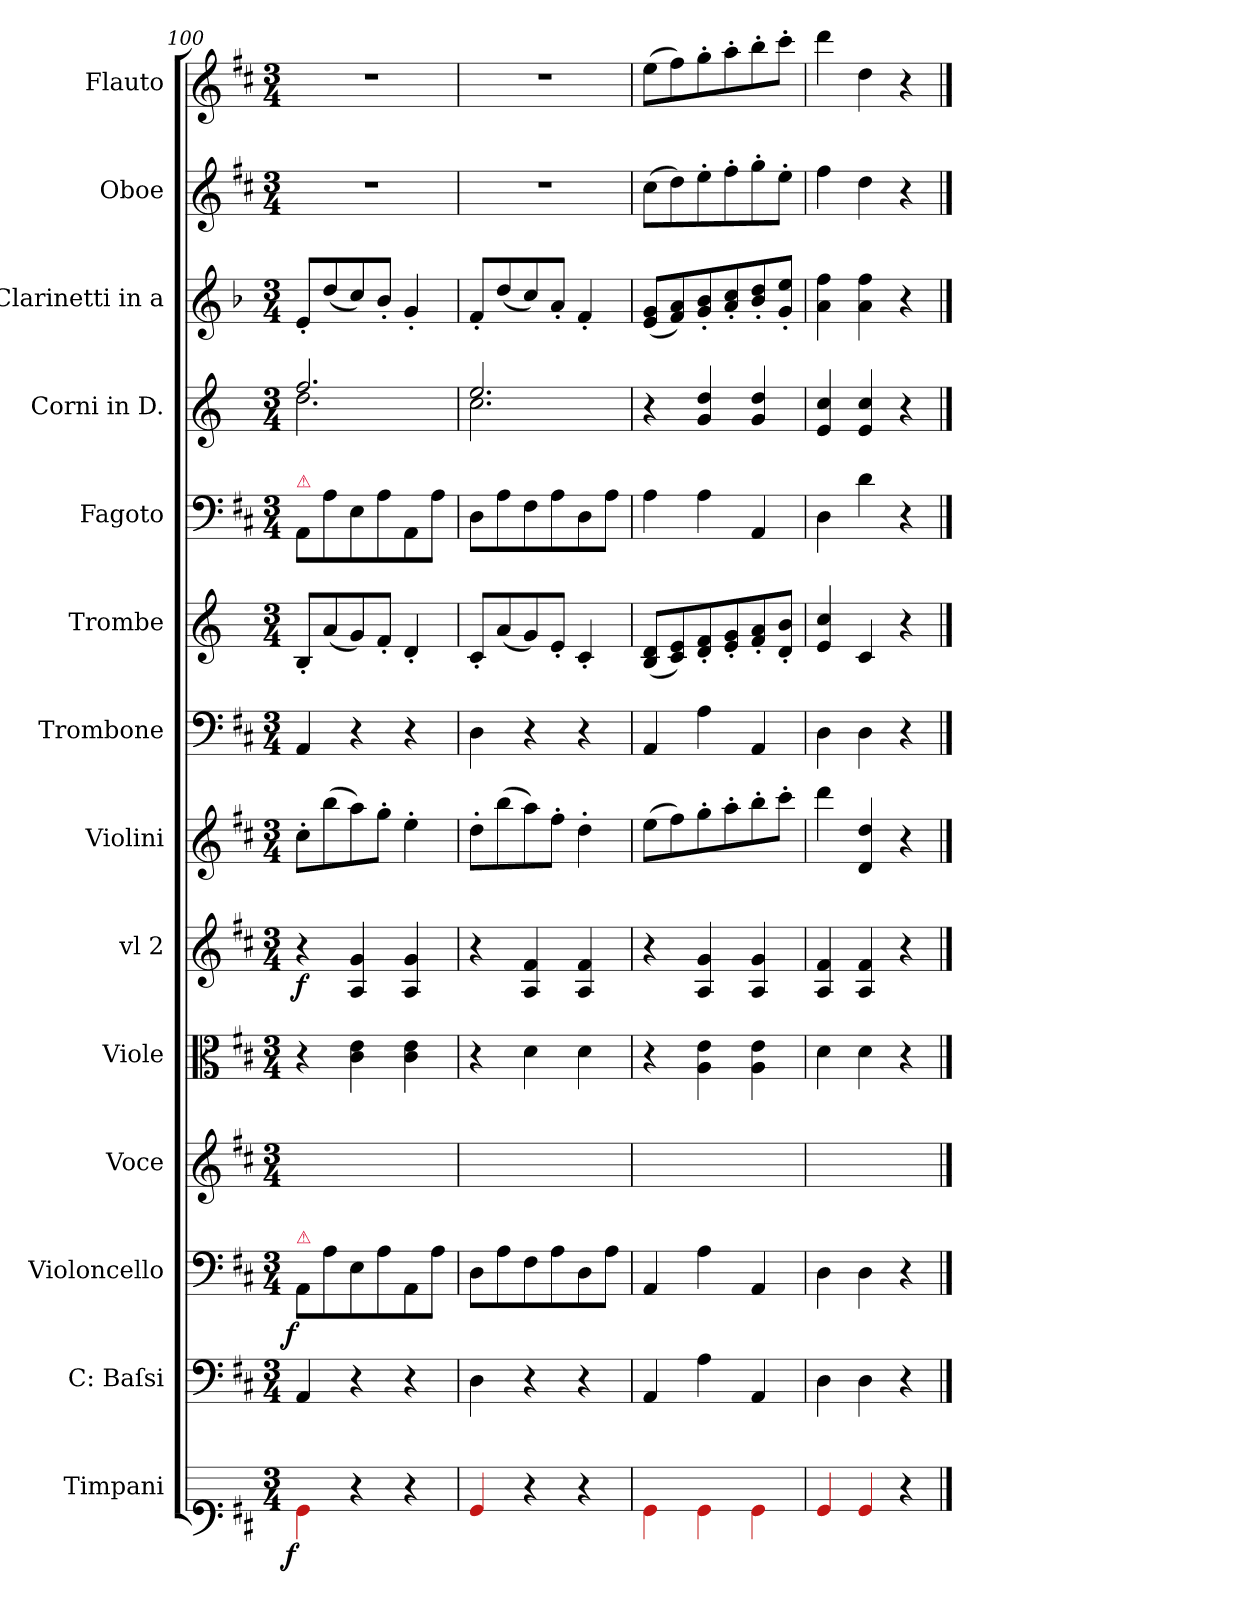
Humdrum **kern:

**kern	**dynam	**kern	**kern	**dynam	**kern	**kern	**kern	**dynam	**kern	**kern	**kern	**kern	**kern	**kern	**kern	**kern
*part14	*part14	*part13	*part12	*part12	*part11	*part10	*part9	*part9	*part8	*part7	*part6	*part5	*part4	*part3	*part2	*part1
*staff14	*staff14	*staff13	*staff12	*staff12	*staff11	*staff10	*staff9	*staff9	*staff8	*staff7	*staff6	*staff5	*staff4	*staff3	*staff2	*staff1
*I"Timpani	*	*I"C: Baſsi	*I"Violoncello	*	*I"Voce	*I"Viole	*I"vl 2	*	*I"Violini	*I"Trombone	*I"Trombe	*I"Fagoto	*I"Corni in D.	*I"Clarinetti in a	*I"Oboe	*I"Flauto
*I'timp	*	*I'cb	*I'vc	*	*I'v	*I'vle	*	*	*I'vl 1	*I'trb	*I'tr	*I'fg	*I'cor	*I'cl	*I'ob	*I'fl
*clefF1	*	*clefF4	*clefF4	*	*clefG2	*clefC3	*clefG2	*	*clefG2	*clefF4	*clefG2	*clefF4	*clefG2	*clefG2	*clefG2	*clefG2
*	*	*	*	*	*	*	*	*	*	*	*ITrd-1c-2	*	*ITrd6c10	*ITrd2c3	*	*
*k[f#c#]	*	*k[f#c#]	*k[f#c#]	*	*k[f#c#]	*k[f#c#]	*k[f#c#]	*	*k[f#c#]	*k[f#c#]	*k[f#c#]	*k[f#c#]	*k[f#c#]	*k[f#c#]	*k[f#c#]	*k[f#c#]
*M3/4	*	*M3/4	*M3/4	*	*M3/4	*M3/4	*M3/4	*	*M3/4	*M3/4	*M3/4	*M3/4	*M3/4	*M3/4	*M3/4	*M3/4
=100	=100	=100	=100	=100	=100	=100	=100	=100	=100	=100	=100	=100	=100	=100	=100	=100
*	*	*	*	*	*	*	*	*	*	*	*	*	*^	*	*	*
!	!	!	!	!	!	!	!	!	!	!	!	!LO:TX:a:color=crimson:t=⚠	!	!	!	!	!
!	!	!	!LO:TX:a:color=crimson:t=⚠	!	!	!	!	!	!	!	!	!	!	!	!	!	!
!	!LO:DY:b:rj	!	!	!LO:DY:b:rj	!	!	!	!LO:DY:b	!	!	!	!	!	!	!	!	!
4Re\	f	4AA/	8AA\L	f	2.ryy	4r	4r	f	8cc#'>\L	4AA/	8c#'</L	8AA/L	2.g/	2.e\	8c#'</L	2.r	2.r
.	.	.	8A\	.	.	.	.	.	(>8bb\	.	(<8b/	8A\	.	.	(<8b/	.	.
4r	.	4r	8E\	.	.	4c#\ 4e\	4A/ 4g/	.	8aa\)	4r	8a/)	8E\	.	.	8a/)	.	.
.	.	.	8A\	.	.	.	.	.	8gg'>\J	.	8g'</J	8A\	.	.	8g'</J	.	.
4r	.	4r	8AA\	.	.	4c#\ 4e\	4A/ 4g/	.	4ee'>\	4r	4e'</	8AA/	.	.	4e'</	.	.
.	.	.	8A\J	.	.	.	.	.	.	.	.	8A\J	.	.	.	.	.
=101	=101	=101	=101	=101	=101	=101	=101	=101	=101	=101	=101	=101	=101	=101	=101	=101	=101
4Re/	.	4D\	8D\L	.	2.ryy	4r	4r	.	8dd'>\L	4D\	8d'</L	8D\L	2.f#/	2.d\	8d'</L	2.r	2.r
.	.	.	8A\	.	.	.	.	.	(>8bb\	.	(<8b/	8A\	.	.	(<8b/	.	.
4r	.	4r	8F#\	.	.	4d\	4A/ 4f#/	.	8aa\)	4r	8a/)	8F#\	.	.	8a/)	.	.
.	.	.	8A\	.	.	.	.	.	8ff#'>\J	.	8f#'</J	8A\	.	.	8f#'</J	.	.
4r	.	4r	8D\	.	.	4d\	4A/ 4f#/	.	4dd'>\	4r	4d'</	8D\	.	.	4d'</	.	.
.	.	.	8A\J	.	.	.	.	.	.	.	.	8A\J	.	.	.	.	.
*	*	*	*	*	*	*	*	*	*	*	*	*	*v	*v	*	*	*
=102	=102	=102	=102	=102	=102	=102	=102	=102	=102	=102	=102	=102	=102	=102	=102	=102
4Re\	.	4AA/	4AA/	.	2.ryy	4r	4r	.	(>8ee\L	4AA/	(<8c#/ 8e/L	4A\	4r	(<8c#/ 8e/L	(>8cc#\L	(>8ee\L
.	.	.	.	.	.	.	.	.	8ff#\)	.	8d/ 8f#/)	.	.	8d/ 8f#/)	8dd\)	8ff#\)
4Re\	.	4A\	4A\	.	.	4A\ 4e\	4A/ 4g/	.	8gg'>\	4A\	8e'</ 8g'</	4A\	4A/ 4e/	8e'</ 8g'</	8ee'>\	8gg'>\
.	.	.	.	.	.	.	.	.	8aa'>\	.	8f#'</ 8a'</	.	.	8f#'</ 8a'</	8ff#'>\	8aa'>\
4Re\	.	4AA/	4AA/	.	.	4A\ 4e\	4A/ 4g/	.	8bb'>\	4AA/	8g'</ 8b'</	4AA/	4A/ 4e/	8g'</ 8b'</	8gg'>\	8bb'>\
.	.	.	.	.	.	.	.	.	8ccc#'>\J	.	8e'</ 8cc#'</J	.	.	8e'</ 8cc#'</J	8ee'>\J	8ccc#'>\J
=103	=103	=103	=103	=103	=103	=103	=103	=103	=103	=103	=103	=103	=103	=103	=103	=103
4Re/	.	4D\	4D\	.	2.ryy	4d\	4A/ 4f#/	.	4ddd\	4D\	4f#/ 4dd/	4D\	4F#/ 4d/	4f#\ 4dd\	4ff#\	4ddd\
4Re/	.	4D\	4D\	.	.	4d\	4A/ 4f#/	.	4d/ 4dd/	4D\	4d/	4d\	4F#/ 4d/	4f#\ 4dd\	4dd\	4dd\
4r	.	4r	4r	.	.	4r	4r	.	4r	4r	4r	4r	4r	4r	4r	4r
==	==	==	==	==	==	==	==	==	==	==	==	==	==	==	==	==
*-	*-	*-	*-	*-	*-	*-	*-	*-	*-	*-	*-	*-	*-	*-	*-	*-
